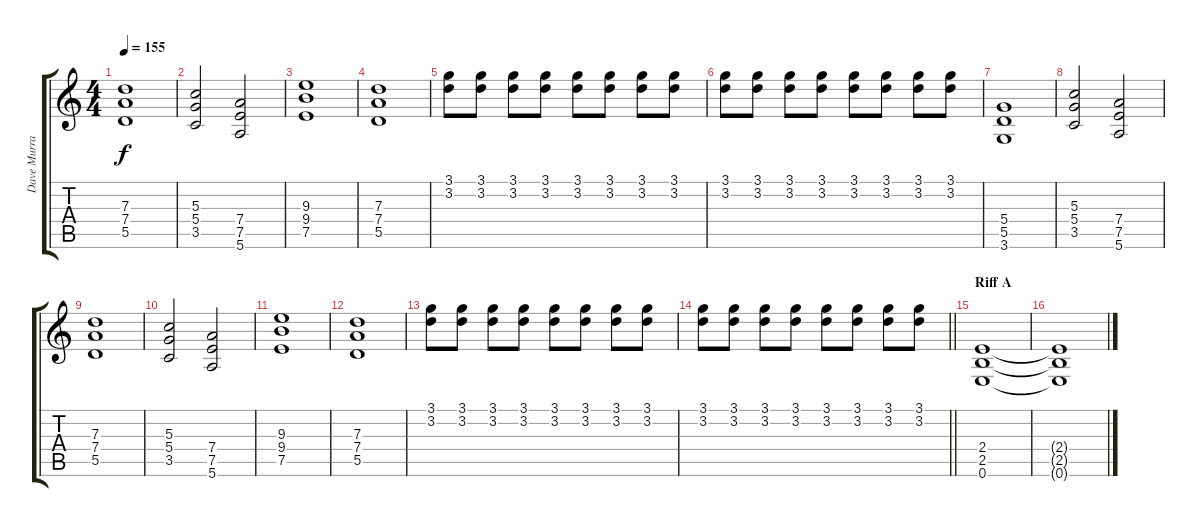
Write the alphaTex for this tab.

\track ("Dave Murray" "Dave Murra") {instrument distortionguitar}
\staff {score tabs}
\tuning (E4 B3 G3 D3 A2 E2) {hide}
\ts (4 4)
\tempo 155
\clef g2
\ks c
(7.3 7.4 5.5).1{dy f} |
(5.3 5.4 3.5).2 (7.4 7.5 5.6).2 |
(9.3 9.4 7.5).1 |
(7.3 7.4 5.5).1 |
(3.1 3.2).8 (3.1 3.2).8 (3.1 3.2).8 (3.1 3.2).8 (3.1 3.2).8 (3.1 3.2).8 (3.1 3.2).8 (3.1 3.2).8 |
(3.1 3.2).8 (3.1 3.2).8 (3.1 3.2).8 (3.1 3.2).8 (3.1 3.2).8 (3.1 3.2).8 (3.1 3.2).8 (3.1 3.2).8 |
(5.4 5.5 3.6).1 |
(5.3 5.4 3.5).2 (7.4 7.5 5.6).2 |
(7.3 7.4 5.5).1 |
(5.3 5.4 3.5).2 (7.4 7.5 5.6).2 |
(9.3 9.4 7.5).1 |
(7.3 7.4 5.5).1 |
(3.1 3.2).8 (3.1 3.2).8 (3.1 3.2).8 (3.1 3.2).8 (3.1 3.2).8 (3.1 3.2).8 (3.1 3.2).8 (3.1 3.2).8 |
\barLineRight lightlight
(3.1 3.2).8 (3.1 3.2).8 (3.1 3.2).8 (3.1 3.2).8 (3.1 3.2).8 (3.1 3.2).8 (3.1 3.2).8 (3.1 3.2).8 |
\section ("" "Riff A")
(2.4 2.5 0.6).1 |
(2.4{t} 2.5{t} 0.6{t}).1
